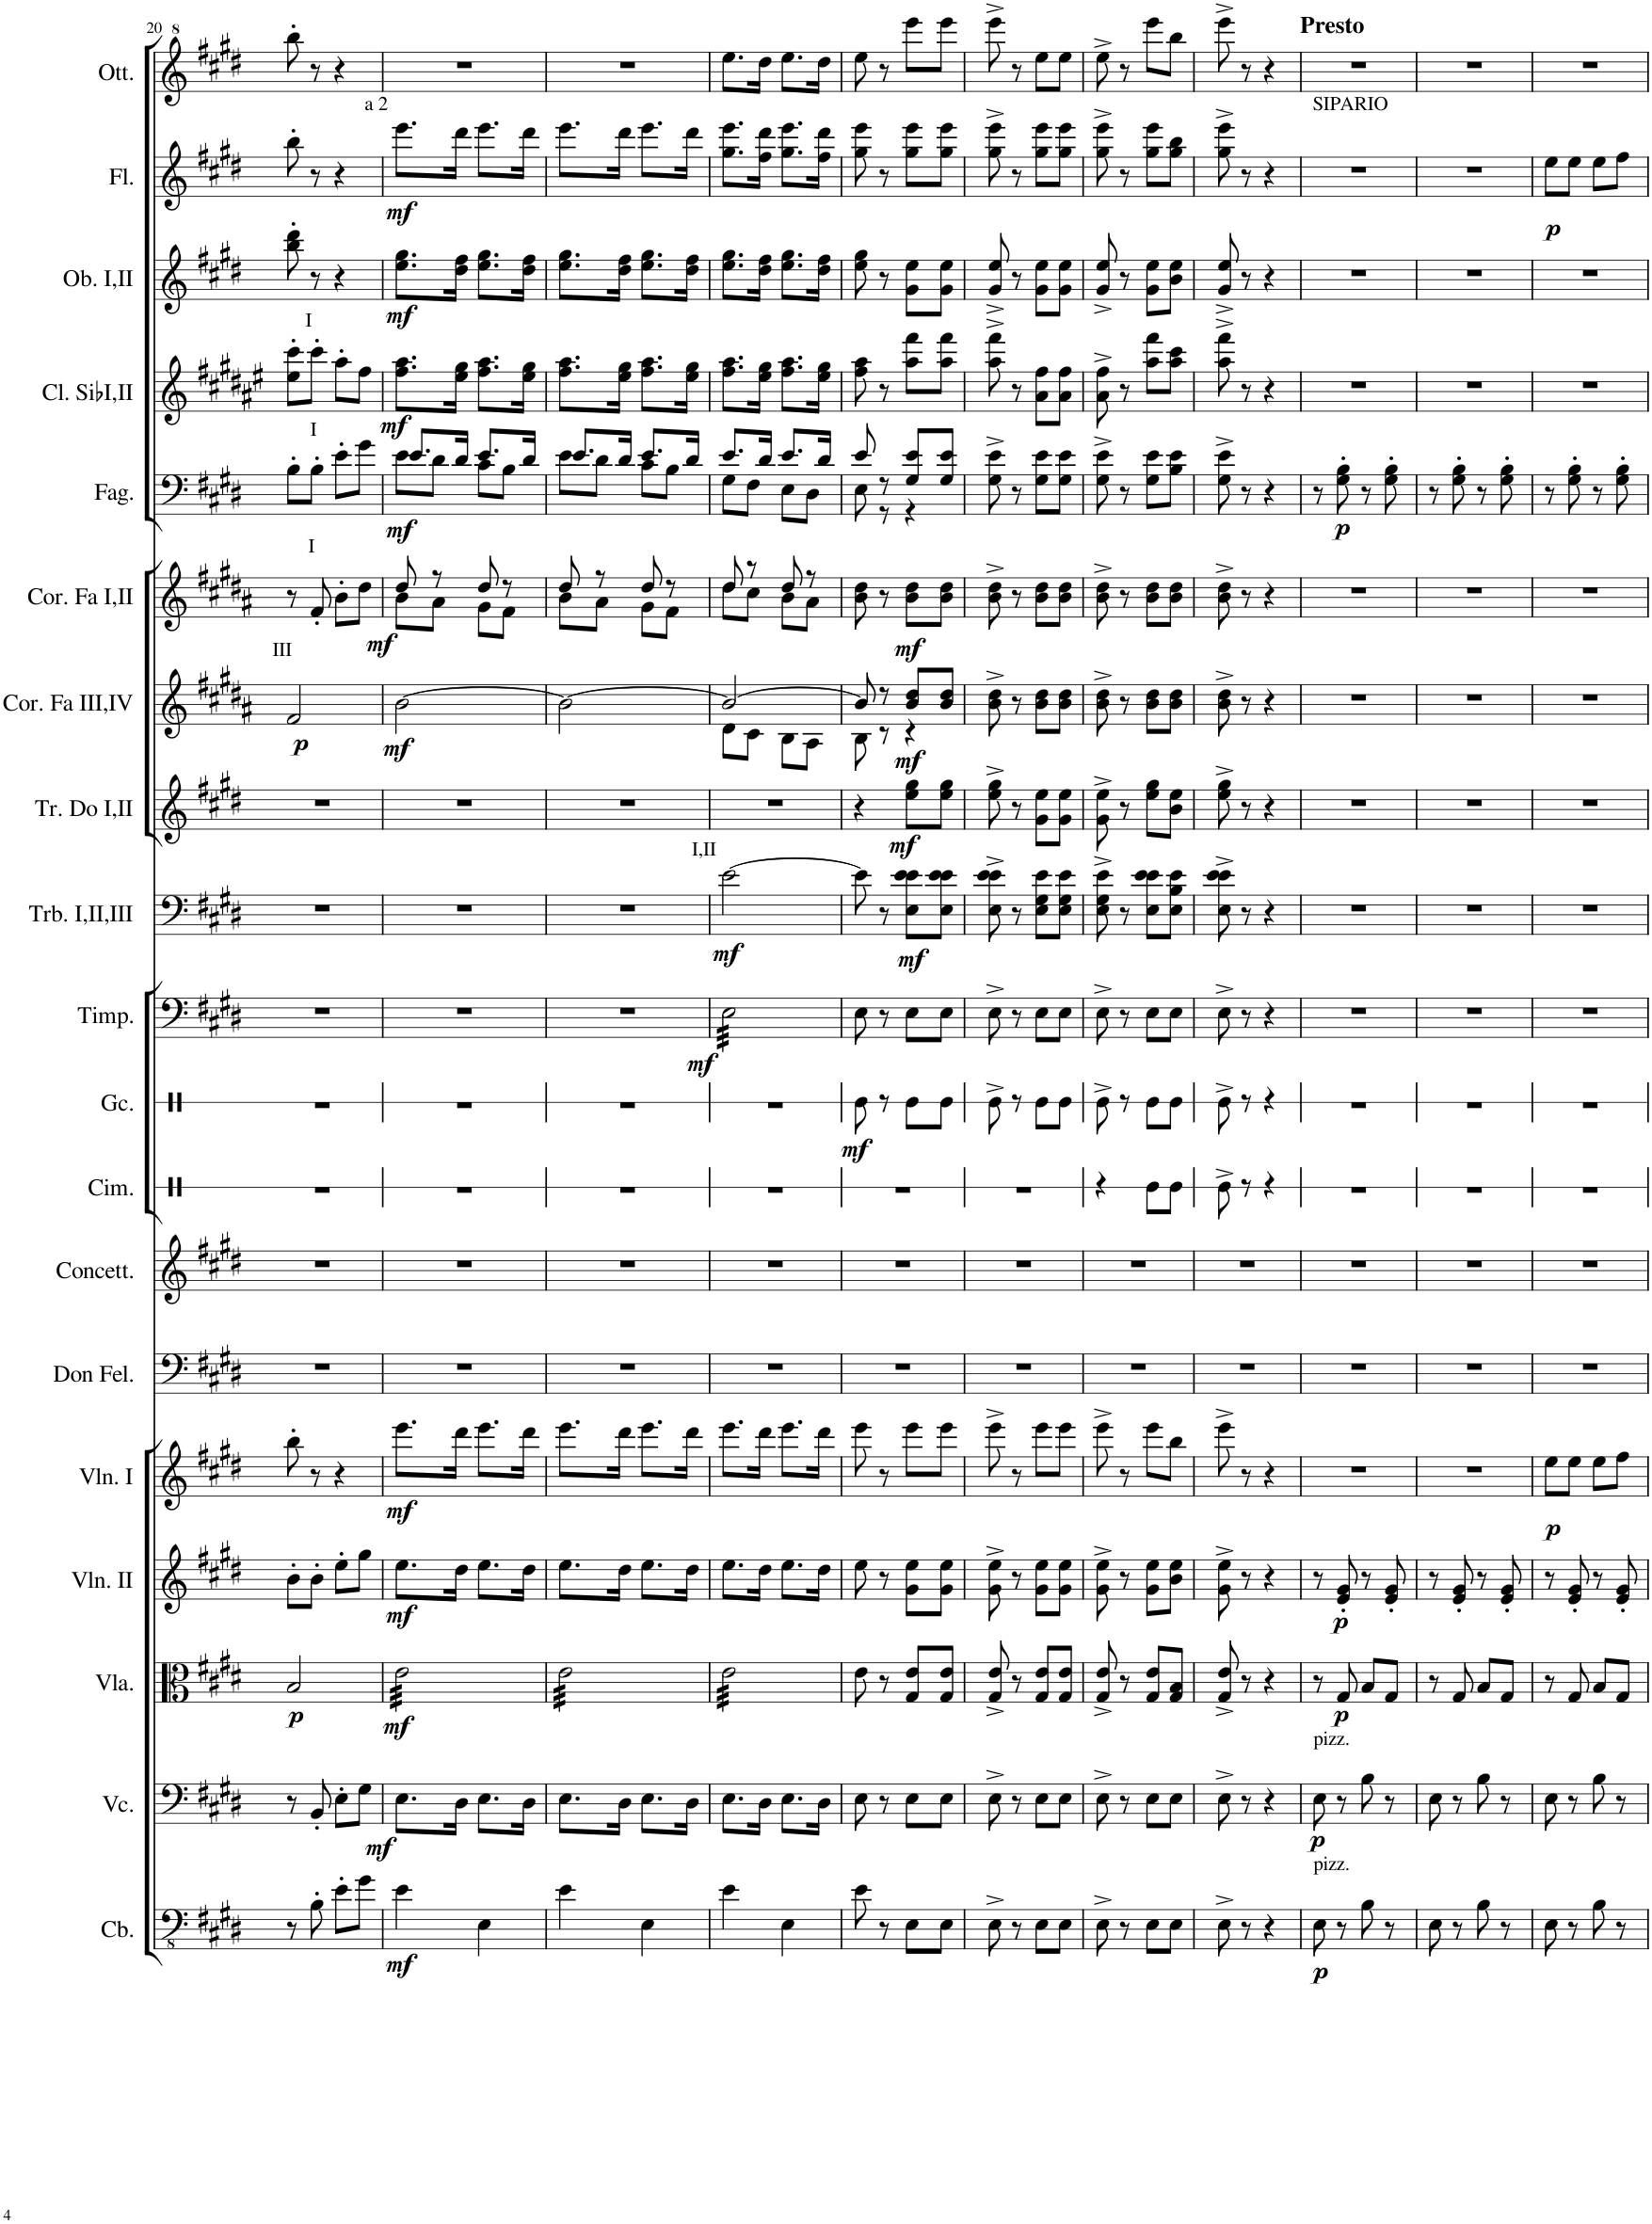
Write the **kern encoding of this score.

**kern	**dynam	**kern	**dynam	**kern	**dynam	**kern	**dynam	**kern	**dynam	**kern	**kern	**kern	**kern	**dynam	**kern	**dynam	**kern	**dynam	**kern	**dynam	**kern	**dynam	**kern	**dynam	**kern	**dynam	**kern	**dynam	**kern	**dynam	**kern	**dynam	**kern
*part19	*part19	*part18	*part18	*part17	*part17	*part16	*part16	*part15	*part15	*part14	*part13	*part12	*part11	*part11	*part10	*part10	*part9	*part9	*part8	*part8	*part7	*part7	*part6	*part6	*part5	*part5	*part4	*part4	*part3	*part3	*part2	*part2	*part1
*staff19	*staff19	*staff18	*staff18	*staff17	*staff17	*staff16	*staff16	*staff15	*staff15	*staff14	*staff13	*staff12	*staff11	*staff11	*staff10	*staff10	*staff9	*staff9	*staff8	*staff8	*staff7	*staff7	*staff6	*staff6	*staff5	*staff5	*staff4	*staff4	*staff3	*staff3	*staff2	*staff2	*staff1
*I"Contrabbasso	*	*I"Violoncello	*	*I"Viola	*	*I"Violino II	*	*I"Violino I	*	*I"Don Felice	*I"Concettina	*I"Cimbali	*I"Grancassa	*	*I"Timpani	*	*I"Trombone I,II,III	*	*I"Tromba in Do I,II	*	*I"Corno in Fa III,IV	*	*I"Corno in Fa I,II	*	*I"Fagotto I,II	*	*I"Clarinetto in Sib I,II	*	*I"Oboe I,II	*	*I"Flauto	*	*I"Ottavino
*I'Cb.	*	*I'Vc.	*	*I'Vla.	*	*I'Vln. II	*	*I'Vln. I	*	*I'Don Fel.	*I'Concett.	*I'Cim.	*I'Gc.	*	*I'Timp.	*	*I'Trb. I,II,III	*	*I'Tr. Do I,II	*	*I'Cor. Fa III,IV	*	*I'Cor. Fa I,II	*	*I'Fag.	*	*I'Cl. SibI,II	*	*I'Ob. I,II	*	*I'Fl.	*	*I'Ott.
!!LO:PB:g=z
*clefFv4	*	*clefF4	*	*clefC3	*	*clefG2	*	*clefG2	*	*clefF4	*clefG2	*clefX	*clefX	*	*clefF4	*	*clefF4	*	*clefG2	*	*clefG2	*	*clefG2	*	*clefF4	*	*clefG2	*	*clefG2	*	*clefG2	*	*clefG^2
*	*	*	*	*	*	*	*	*	*	*	*	*	*	*	*	*	*	*	*	*	*Trd4c7	*	*Trd4c7	*	*	*	*Trd1c2	*	*	*	*	*	*Trd-7c-12
*k[f#c#g#d#]	*	*k[f#c#g#d#]	*	*k[f#c#g#d#]	*	*k[f#c#g#d#]	*	*k[f#c#g#d#]	*	*k[f#c#g#d#]	*k[f#c#g#d#]	*k[]	*k[]	*	*k[f#c#g#d#]	*	*k[f#c#g#d#]	*	*k[f#c#g#d#]	*	*k[f#c#g#d#a#]	*	*k[f#c#g#d#a#]	*	*k[f#c#g#d#]	*	*k[f#c#g#d#a#e#]	*	*k[f#c#g#d#]	*	*k[f#c#g#d#]	*	*k[f#c#g#d#]
*M2/4	*	*M2/4	*	*M2/4	*	*M2/4	*	*M2/4	*	*M2/4	*M2/4	*M2/4	*M2/4	*	*M2/4	*	*M2/4	*	*M2/4	*	*M2/4	*	*M2/4	*	*M2/4	*	*M2/4	*	*M2/4	*	*M2/4	*	*M2/4
=20	=20	=20	=20	=20	=20	=20	=20	=20	=20	=20	=20	=20	=20	=20	=20	=20	=20	=20	=20	=20	=20	=20	=20	=20	=20	=20	=20	=20	=20	=20	=20	=20	=20
!	!	!	!	!	!	!	!	!	!	!	!	!	!	!	!	!	!	!	!	!	!LO:TX:a:t=III	!	!	!	!	!	!	!	!	!	!	!	!
!	!	!	!	!	!LO:DY:b	!	!	!	!	!	!	!	!	!	!	!	!	!	!	!	!	!LO:DY:b	!	!	!	!	!	!	!	!	!	!	!
8r	.	8r	.	2B/	p	8b'\L	.	8bb'\	.	2r	2r	2r	2r	.	2r	.	2r	.	2r	.	2f#/	p	8r	.	8B'\L	.	8ee#\' 8ccc#\'L	.	8bb\' 8ddd#\'	.	8bb'\	.	8bbb'\
!	!	!	!	!	!	!	!	!	!	!	!	!	!	!	!	!	!	!	!	!	!	!	!	!	!	!	!LO:TX:a:t=I	!	!	!	!	!	!
!	!	!	!	!	!	!	!	!	!	!	!	!	!	!	!	!	!	!	!	!	!	!	!	!	!LO:TX:a:t=I	!	!	!	!	!	!	!	!
!	!	!	!	!	!	!	!	!	!	!	!	!	!	!	!	!	!	!	!	!	!	!	!LO:TX:a:t=I	!	!	!	!	!	!	!	!	!	!
8BB'\	.	8BB'/	.	.	.	8b'\J	.	8r	.	.	.	.	.	.	.	.	.	.	.	.	.	.	8f#'/	.	8B'\J	.	8ccc#'\J	.	8r	.	8r	.	8r
8E'\L	.	8E'\L	.	.	.	8ee'\L	.	4r	.	.	.	.	.	.	.	.	.	.	.	.	.	.	8b'\L	.	8e'\L	.	8aa#'\L	.	4r	.	4r	.	4r
8G#\J	.	8G#\J	.	.	.	8gg#\J	.	.	.	.	.	.	.	.	.	.	.	.	.	.	.	.	8dd#\J	.	8g#\J	.	8ff#\J	.	.	.	.	.	.
=21	=21	=21	=21	=21	=21	=21	=21	=21	=21	=21	=21	=21	=21	=21	=21	=21	=21	=21	=21	=21	=21	=21	=21	=21	=21	=21	=21	=21	=21	=21	=21	=21	=21
*	*	*	*	*	*	*	*	*	*	*	*	*	*	*	*	*	*	*	*	*	*	*	*^	*	*^	*	*	*	*	*	*	*	*
!	!	!	!	!	!	!	!	!	!	!	!	!	!	!	!	!	!	!	!	!	!	!	!	!	!	!	!	!	!	!	!	!	!LO:TX:a:t=a 2	!	!
!	!LO:DY:b	!	!LO:DY:b	!	!LO:DY:b	!	!LO:DY:b	!	!LO:DY:b	!	!	!	!	!	!	!	!	!	!	!	!	!LO:DY:b	!	!	!LO:DY:b	!	!	!LO:DY:b	!	!LO:DY:b	!	!LO:DY:b	!	!LO:DY:b	!
*	*	*	*	*tremolo	*	*	*	*	*	*	*	*	*	*	*	*	*	*	*	*	*	*	*	*	*	*	*	*	*	*	*	*	*	*	*
4E\	mf	8.E\L	mf	32e\LLL	mf	8.ee\L	mf	8.eee\L	mf	2r	2r	2r	2r	.	2r	.	2r	.	2r	.	[2b\	mf	8dd#/	8b\L	mf	8.e/L	8e\L	mf	8.ff#\ 8.aa#\L	mf	8.ee\ 8.gg#\L	mf	8.eee\L	mf	2r
.	.	.	.	32e\	.	.	.	.	.	.	.	.	.	.	.	.	.	.	.	.	.	.	.	.	.	.	.	.	.	.	.	.	.	.	.
.	.	.	.	32e\	.	.	.	.	.	.	.	.	.	.	.	.	.	.	.	.	.	.	.	.	.	.	.	.	.	.	.	.	.	.	.
.	.	.	.	32e\	.	.	.	.	.	.	.	.	.	.	.	.	.	.	.	.	.	.	.	.	.	.	.	.	.	.	.	.	.	.	.
.	.	.	.	32e\	.	.	.	.	.	.	.	.	.	.	.	.	.	.	.	.	.	.	8r	8a#\J	.	.	8d#\J	.	.	.	.	.	.	.	.
.	.	.	.	32e\	.	.	.	.	.	.	.	.	.	.	.	.	.	.	.	.	.	.	.	.	.	.	.	.	.	.	.	.	.	.	.
.	.	16D#\Jk	.	32e\	.	16dd#\Jk	.	16ddd#\Jk	.	.	.	.	.	.	.	.	.	.	.	.	.	.	.	.	.	16d#/Jk	.	.	16ee#\ 16gg#\Jk	.	16dd#\ 16ff#\Jk	.	16ddd#\Jk	.	.
.	.	.	.	32e\	.	.	.	.	.	.	.	.	.	.	.	.	.	.	.	.	.	.	.	.	.	.	.	.	.	.	.	.	.	.	.
4EE\	.	8.E\L	.	32e\	.	8.ee\L	.	8.eee\L	.	.	.	.	.	.	.	.	.	.	.	.	.	.	8dd#/	8g#\L	.	8.e/L	8c#\L	.	8.ff#\ 8.aa#\L	.	8.ee\ 8.gg#\L	.	8.eee\L	.	.
.	.	.	.	32e\	.	.	.	.	.	.	.	.	.	.	.	.	.	.	.	.	.	.	.	.	.	.	.	.	.	.	.	.	.	.	.
.	.	.	.	32e\	.	.	.	.	.	.	.	.	.	.	.	.	.	.	.	.	.	.	.	.	.	.	.	.	.	.	.	.	.	.	.
.	.	.	.	32e\	.	.	.	.	.	.	.	.	.	.	.	.	.	.	.	.	.	.	.	.	.	.	.	.	.	.	.	.	.	.	.
.	.	.	.	32e\	.	.	.	.	.	.	.	.	.	.	.	.	.	.	.	.	.	.	8r	8f#\J	.	.	8B\J	.	.	.	.	.	.	.	.
.	.	.	.	32e\	.	.	.	.	.	.	.	.	.	.	.	.	.	.	.	.	.	.	.	.	.	.	.	.	.	.	.	.	.	.	.
.	.	16D#\Jk	.	32e\	.	16dd#\Jk	.	16ddd#\Jk	.	.	.	.	.	.	.	.	.	.	.	.	.	.	.	.	.	16d#/Jk	.	.	16ee#\ 16gg#\Jk	.	16dd#\ 16ff#\Jk	.	16ddd#\Jk	.	.
.	.	.	.	32e\JJJ	.	.	.	.	.	.	.	.	.	.	.	.	.	.	.	.	.	.	.	.	.	.	.	.	.	.	.	.	.	.	.
=22	=22	=22	=22	=22	=22	=22	=22	=22	=22	=22	=22	=22	=22	=22	=22	=22	=22	=22	=22	=22	=22	=22	=22	=22	=22	=22	=22	=22	=22	=22	=22	=22	=22	=22	=22
4E\	.	8.E\L	.	32e\LLL	.	8.ee\L	.	8.eee\L	.	2r	2r	2r	2r	.	2r	.	2r	.	2r	.	2b\_	.	8dd#/	8b\L	.	8.e/L	8e\L	.	8.ff#\ 8.aa#\L	.	8.ee\ 8.gg#\L	.	8.eee\L	.	2r
.	.	.	.	32e\	.	.	.	.	.	.	.	.	.	.	.	.	.	.	.	.	.	.	.	.	.	.	.	.	.	.	.	.	.	.	.
.	.	.	.	32e\	.	.	.	.	.	.	.	.	.	.	.	.	.	.	.	.	.	.	.	.	.	.	.	.	.	.	.	.	.	.	.
.	.	.	.	32e\	.	.	.	.	.	.	.	.	.	.	.	.	.	.	.	.	.	.	.	.	.	.	.	.	.	.	.	.	.	.	.
.	.	.	.	32e\	.	.	.	.	.	.	.	.	.	.	.	.	.	.	.	.	.	.	8r	8a#\J	.	.	8d#\J	.	.	.	.	.	.	.	.
.	.	.	.	32e\	.	.	.	.	.	.	.	.	.	.	.	.	.	.	.	.	.	.	.	.	.	.	.	.	.	.	.	.	.	.	.
.	.	16D#\Jk	.	32e\	.	16dd#\Jk	.	16ddd#\Jk	.	.	.	.	.	.	.	.	.	.	.	.	.	.	.	.	.	16d#/Jk	.	.	16ee#\ 16gg#\Jk	.	16dd#\ 16ff#\Jk	.	16ddd#\Jk	.	.
.	.	.	.	32e\	.	.	.	.	.	.	.	.	.	.	.	.	.	.	.	.	.	.	.	.	.	.	.	.	.	.	.	.	.	.	.
4EE\	.	8.E\L	.	32e\	.	8.ee\L	.	8.eee\L	.	.	.	.	.	.	.	.	.	.	.	.	.	.	8dd#/	8g#\L	.	8.e/L	8c#\L	.	8.ff#\ 8.aa#\L	.	8.ee\ 8.gg#\L	.	8.eee\L	.	.
.	.	.	.	32e\	.	.	.	.	.	.	.	.	.	.	.	.	.	.	.	.	.	.	.	.	.	.	.	.	.	.	.	.	.	.	.
.	.	.	.	32e\	.	.	.	.	.	.	.	.	.	.	.	.	.	.	.	.	.	.	.	.	.	.	.	.	.	.	.	.	.	.	.
.	.	.	.	32e\	.	.	.	.	.	.	.	.	.	.	.	.	.	.	.	.	.	.	.	.	.	.	.	.	.	.	.	.	.	.	.
.	.	.	.	32e\	.	.	.	.	.	.	.	.	.	.	.	.	.	.	.	.	.	.	8r	8f#\J	.	.	8B\J	.	.	.	.	.	.	.	.
.	.	.	.	32e\	.	.	.	.	.	.	.	.	.	.	.	.	.	.	.	.	.	.	.	.	.	.	.	.	.	.	.	.	.	.	.
.	.	16D#\Jk	.	32e\	.	16dd#\Jk	.	16ddd#\Jk	.	.	.	.	.	.	.	.	.	.	.	.	.	.	.	.	.	16d#/Jk	.	.	16ee#\ 16gg#\Jk	.	16dd#\ 16ff#\Jk	.	16ddd#\Jk	.	.
.	.	.	.	32e\JJJ	.	.	.	.	.	.	.	.	.	.	.	.	.	.	.	.	.	.	.	.	.	.	.	.	.	.	.	.	.	.	.
=23	=23	=23	=23	=23	=23	=23	=23	=23	=23	=23	=23	=23	=23	=23	=23	=23	=23	=23	=23	=23	=23	=23	=23	=23	=23	=23	=23	=23	=23	=23	=23	=23	=23	=23	=23
*	*	*	*	*	*	*	*	*	*	*	*	*	*	*	*	*	*	*	*	*	*^	*	*	*	*	*	*	*	*	*	*	*	*	*	*
!	!	!	!	!	!	!	!	!	!	!	!	!	!	!	!	!	!LO:TX:a:t=I,II	!	!	!	!	!	!	!	!	!	!	!	!	!	!	!	!	!	!	!
!	!	!	!	!	!	!	!	!	!	!	!	!	!	!	!	!LO:DY:b	!	!LO:DY:b	!	!	!	!	!	!	!	!	!	!	!	!	!	!	!	!	!	!
*	*	*	*	*	*	*	*	*	*	*	*	*	*	*	*tremolo	*	*	*	*	*	*	*	*	*	*	*	*	*	*	*	*	*	*	*	*	*
4E\	.	8.E\L	.	32e\LLL	.	8.ee\L	.	8.eee\L	.	2r	2r	2r	2r	.	32E\LLL	mf	[2e\	mf	2r	.	2b/_	8d#\L	.	8dd#/	8dd#\L	.	8.e/L	8G#\L	.	8.ff#\ 8.aa#\L	.	8.ee\ 8.gg#\L	.	8.gg#\ 8.eee\L	.	8.eee\L
.	.	.	.	32e\	.	.	.	.	.	.	.	.	.	.	32E\	.	.	.	.	.	.	.	.	.	.	.	.	.	.	.	.	.	.	.	.	.
.	.	.	.	32e\	.	.	.	.	.	.	.	.	.	.	32E\	.	.	.	.	.	.	.	.	.	.	.	.	.	.	.	.	.	.	.	.	.
.	.	.	.	32e\	.	.	.	.	.	.	.	.	.	.	32E\	.	.	.	.	.	.	.	.	.	.	.	.	.	.	.	.	.	.	.	.	.
.	.	.	.	32e\	.	.	.	.	.	.	.	.	.	.	32E\	.	.	.	.	.	.	8c#\J	.	8r	8cc#\J	.	.	8F#\J	.	.	.	.	.	.	.	.
.	.	.	.	32e\	.	.	.	.	.	.	.	.	.	.	32E\	.	.	.	.	.	.	.	.	.	.	.	.	.	.	.	.	.	.	.	.	.
.	.	16D#\Jk	.	32e\	.	16dd#\Jk	.	16ddd#\Jk	.	.	.	.	.	.	32E\	.	.	.	.	.	.	.	.	.	.	.	16d#/Jk	.	.	16ee#\ 16gg#\Jk	.	16dd#\ 16ff#\Jk	.	16ff#\ 16ddd#\Jk	.	16ddd#\Jk
.	.	.	.	32e\	.	.	.	.	.	.	.	.	.	.	32E\	.	.	.	.	.	.	.	.	.	.	.	.	.	.	.	.	.	.	.	.	.
4EE\	.	8.E\L	.	32e\	.	8.ee\L	.	8.eee\L	.	.	.	.	.	.	32E\	.	.	.	.	.	.	8B\L	.	8dd#/	8b\L	.	8.e/L	8E\L	.	8.ff#\ 8.aa#\L	.	8.ee\ 8.gg#\L	.	8.gg#\ 8.eee\L	.	8.eee\L
.	.	.	.	32e\	.	.	.	.	.	.	.	.	.	.	32E\	.	.	.	.	.	.	.	.	.	.	.	.	.	.	.	.	.	.	.	.	.
.	.	.	.	32e\	.	.	.	.	.	.	.	.	.	.	32E\	.	.	.	.	.	.	.	.	.	.	.	.	.	.	.	.	.	.	.	.	.
.	.	.	.	32e\	.	.	.	.	.	.	.	.	.	.	32E\	.	.	.	.	.	.	.	.	.	.	.	.	.	.	.	.	.	.	.	.	.
.	.	.	.	32e\	.	.	.	.	.	.	.	.	.	.	32E\	.	.	.	.	.	.	8A#\J	.	8r	8a#\J	.	.	8D#\J	.	.	.	.	.	.	.	.
.	.	.	.	32e\	.	.	.	.	.	.	.	.	.	.	32E\	.	.	.	.	.	.	.	.	.	.	.	.	.	.	.	.	.	.	.	.	.
.	.	16D#\Jk	.	32e\	.	16dd#\Jk	.	16ddd#\Jk	.	.	.	.	.	.	32E\	.	.	.	.	.	.	.	.	.	.	.	16d#/Jk	.	.	16ee#\ 16gg#\Jk	.	16dd#\ 16ff#\Jk	.	16ff#\ 16ddd#\Jk	.	16ddd#\Jk
.	.	.	.	32e\JJJ	.	.	.	.	.	.	.	.	.	.	32E\JJJ	.	.	.	.	.	.	.	.	.	.	.	.	.	.	.	.	.	.	.	.	.
*	*	*	*	*	*	*	*	*	*	*	*	*	*	*	*Xtremolo	*	*	*	*	*	*	*	*	*	*	*	*	*	*	*	*	*	*	*	*	*
*	*	*	*	*Xtremolo	*	*	*	*	*	*	*	*	*	*	*	*	*	*	*	*	*	*	*	*	*	*	*	*	*	*	*	*	*	*	*	*
*	*	*	*	*	*	*	*	*	*	*	*	*	*	*	*	*	*	*	*	*	*	*	*	*v	*v	*	*	*	*	*	*	*	*	*	*	*
=24	=24	=24	=24	=24	=24	=24	=24	=24	=24	=24	=24	=24	=24	=24	=24	=24	=24	=24	=24	=24	=24	=24	=24	=24	=24	=24	=24	=24	=24	=24	=24	=24	=24	=24	=24
!	!	!	!	!	!	!	!	!	!	!	!	!	!	!LO:DY:b	!	!	!	!	!	!	!	!	!	!	!	!	!	!	!	!	!	!	!	!	!
8E\	.	8E\	.	8e\	.	8ee\	.	8eee\	.	2r	2r	2r	8Re\	mf	8E\	.	8e\]	.	4r	.	8b/]	8B\	.	8b\ 8dd#\	.	8e/	8E\	.	8ff#\ 8aa#\	.	8ee\ 8gg#\	.	8gg#\ 8eee\	.	8eee\
8r	.	8r	.	8r	.	8r	.	8r	.	.	.	.	8r	.	8r	.	8r	.	.	.	8r	8r	.	8r	.	8r	8r	.	8r	.	8r	.	8r	.	8r
!	!	!	!	!	!	!	!	!	!	!	!	!	!	!	!	!	!	!LO:DY:b	!	!LO:DY:b	!	!	!LO:DY:b	!	!LO:DY:b	!	!	!	!	!	!	!	!	!	!
8EE\L	.	8E\L	.	8G#/ 8e/L	.	8g#\ 8ee\L	.	8eee\L	.	.	.	.	8Re\L	.	8E\L	.	8E\ 8e\ 8e\L	mf	8ee\ 8gg#\L	mf	8b/ 8dd#/L	4r	mf	8b\ 8dd#\L	mf	8G#/ 8e/L	4r	.	8aa#\ 8fff#\L	.	8g#\ 8ee\L	.	8gg#\ 8eee\L	.	8eeee\L
8EE\J	.	8E\J	.	8G#/ 8e/J	.	8g#\ 8ee\J	.	8eee\J	.	.	.	.	8Re\J	.	8E\J	.	8E\ 8e\ 8e\J	.	8ee\ 8gg#\J	.	8b/ 8dd#/J	.	.	8b\ 8dd#\J	.	8G#/ 8e/J	.	.	8aa#\ 8fff#\J	.	8g#\ 8ee\J	.	8gg#\ 8eee\J	.	8eeee\J
*	*	*	*	*	*	*	*	*	*	*	*	*	*	*	*	*	*	*	*	*	*v	*v	*	*	*	*v	*v	*	*	*	*	*	*	*	*
=25	=25	=25	=25	=25	=25	=25	=25	=25	=25	=25	=25	=25	=25	=25	=25	=25	=25	=25	=25	=25	=25	=25	=25	=25	=25	=25	=25	=25	=25	=25	=25	=25	=25
8EE^\	.	8E^\	.	8G#/^ 8e/^	.	8g#\^ 8ee\^	.	8eee^\	.	2r	2r	2r	8Re^\	.	8E^\	.	8E\^ 8e\^ 8e\^	.	8ee\^ 8gg#\^	.	8b\^ 8dd#\^	.	8b\^ 8dd#\^	.	8G#\^ 8e\^	.	8aa#\^ 8fff#\^	.	8g#/^ 8ee/^	.	8gg#\^ 8eee\^	.	8eeee^\
8r	.	8r	.	8r	.	8r	.	8r	.	.	.	.	8r	.	8r	.	8r	.	8r	.	8r	.	8r	.	8r	.	8r	.	8r	.	8r	.	8r
8EE\L	.	8E\L	.	8G#/ 8e/L	.	8g#\ 8ee\L	.	8eee\L	.	.	.	.	8Re\L	.	8E\L	.	8E\ 8G#\ 8e\L	.	8g#\ 8ee\L	.	8b\ 8dd#\L	.	8b\ 8dd#\L	.	8G#\ 8e\L	.	8a#\ 8ff#\L	.	8g#\ 8ee\L	.	8gg#\ 8eee\L	.	8eee\L
8EE\J	.	8E\J	.	8G#/ 8e/J	.	8g#\ 8ee\J	.	8eee\J	.	.	.	.	8Re\J	.	8E\J	.	8E\ 8G#\ 8e\J	.	8g#\ 8ee\J	.	8b\ 8dd#\J	.	8b\ 8dd#\J	.	8G#\ 8e\J	.	8a#\ 8ff#\J	.	8g#\ 8ee\J	.	8gg#\ 8eee\J	.	8eee\J
=26	=26	=26	=26	=26	=26	=26	=26	=26	=26	=26	=26	=26	=26	=26	=26	=26	=26	=26	=26	=26	=26	=26	=26	=26	=26	=26	=26	=26	=26	=26	=26	=26	=26
8EE^\	.	8E^\	.	8G#/^ 8e/^	.	8g#\^ 8ee\^	.	8eee^\	.	2r	2r	4r	8Re^\	.	8E^\	.	8E\^ 8G#\^ 8e\^	.	8g#\^ 8ee\^	.	8b\^ 8dd#\^	.	8b\^ 8dd#\^	.	8G#\^ 8e\^	.	8a#\^ 8ff#\^	.	8g#/^ 8ee/^	.	8gg#\^ 8eee\^	.	8eee^\
8r	.	8r	.	8r	.	8r	.	8r	.	.	.	.	8r	.	8r	.	8r	.	8r	.	8r	.	8r	.	8r	.	8r	.	8r	.	8r	.	8r
8EE\L	.	8E\L	.	8G#/ 8e/L	.	8g#\ 8ee\L	.	8eee\L	.	.	.	8Re\L	8Re\L	.	8E\L	.	8E\ 8e\ 8e\L	.	8ee\ 8gg#\L	.	8b\ 8dd#\L	.	8b\ 8dd#\L	.	8G#\ 8e\L	.	8aa#\ 8fff#\L	.	8g#\ 8ee\L	.	8gg#\ 8eee\L	.	8eeee\L
8EE\J	.	8E\J	.	8G#/ 8B/J	.	8b\ 8ee\J	.	8bb\J	.	.	.	8Re\J	8Re\J	.	8E\J	.	8E\ 8B\ 8e\J	.	8b\ 8ee\J	.	8b\ 8dd#\J	.	8b\ 8dd#\J	.	8B\ 8e\J	.	8aa#\ 8ccc#\J	.	8b\ 8ee\J	.	8gg#\ 8bb\J	.	8bbb\J
=27	=27	=27	=27	=27	=27	=27	=27	=27	=27	=27	=27	=27	=27	=27	=27	=27	=27	=27	=27	=27	=27	=27	=27	=27	=27	=27	=27	=27	=27	=27	=27	=27	=27
8EE^\	.	8E^\	.	8G#/^ 8e/^	.	8g#\^ 8ee\^	.	8eee^\	.	2r	2r	8Re^\	8Re^\	.	8E^\	.	8E\^ 8e\^ 8e\^	.	8ee\^ 8gg#\^	.	8b\^ 8dd#\^	.	8b\^ 8dd#\^	.	8G#\^ 8e\^	.	8aa#\^ 8fff#\^	.	8g#/^ 8ee/^	.	8gg#\^ 8eee\^	.	8eeee^\
8r	.	8r	.	8r	.	8r	.	8r	.	.	.	8r	8r	.	8r	.	8r	.	8r	.	8r	.	8r	.	8r	.	8r	.	8r	.	8r	.	8r
4r	.	4r	.	4r	.	4r	.	4r	.	.	.	4r	4r	.	4r	.	4r	.	4r	.	4r	.	4r	.	4r	.	4r	.	4r	.	4r	.	4r
=28	=28	=28	=28	=28	=28	=28	=28	=28	=28	=28	=28	=28	=28	=28	=28	=28	=28	=28	=28	=28	=28	=28	=28	=28	=28	=28	=28	=28	=28	=28	=28	=28	=28
!	!	!	!	!	!	!	!	!	!	!	!	!	!	!	!	!	!	!	!	!	!	!	!	!	!	!	!	!	!	!	!	!	!LO:TX:b:t=SIPARIO
!	!	!	!	!	!	!	!	!	!	!	!	!	!	!	!	!	!	!	!	!	!	!	!	!	!	!	!	!	!	!	!	!	!LO:TX:a:B:t=Presto
!	!	!LO:TX:a:t=pizz.	!	!	!	!	!	!	!	!	!	!	!	!	!	!	!	!	!	!	!	!	!	!	!	!	!	!	!	!	!	!	!
!LO:TX:a:t=pizz.	!	!	!	!	!	!	!	!	!	!	!	!	!	!	!	!	!	!	!	!	!	!	!	!	!	!	!	!	!	!	!	!	!
!	!LO:DY:b	!	!LO:DY:b	!	!	!	!	!	!	!	!	!	!	!	!	!	!	!	!	!	!	!	!	!	!	!	!	!	!	!	!	!	!
8EE\	p	8E\	p	8r	.	8r	.	2r	.	2r	2r	2r	2r	.	2r	.	2r	.	2r	.	2r	.	2r	.	8r	.	2r	.	2r	.	2r	.	2r
!	!	!	!	!	!LO:DY:b	!	!LO:DY:b	!	!	!	!	!	!	!	!	!	!	!	!	!	!	!	!	!	!	!LO:DY:b	!	!	!	!	!	!	!
8r	.	8r	.	8G#/	p	8e/' 8g#/'	p	.	.	.	.	.	.	.	.	.	.	.	.	.	.	.	.	.	8G#\' 8B\'	p	.	.	.	.	.	.	.
8BB\	.	8B\	.	8B/L	.	8r	.	.	.	.	.	.	.	.	.	.	.	.	.	.	.	.	.	.	8r	.	.	.	.	.	.	.	.
8r	.	8r	.	8G#/J	.	8e/' 8g#/'	.	.	.	.	.	.	.	.	.	.	.	.	.	.	.	.	.	.	8G#\' 8B\'	.	.	.	.	.	.	.	.
=29	=29	=29	=29	=29	=29	=29	=29	=29	=29	=29	=29	=29	=29	=29	=29	=29	=29	=29	=29	=29	=29	=29	=29	=29	=29	=29	=29	=29	=29	=29	=29	=29	=29
8EE\	.	8E\	.	8r	.	8r	.	2r	.	2r	2r	2r	2r	.	2r	.	2r	.	2r	.	2r	.	2r	.	8r	.	2r	.	2r	.	2r	.	2r
8r	.	8r	.	8G#/	.	8e/' 8g#/'	.	.	.	.	.	.	.	.	.	.	.	.	.	.	.	.	.	.	8G#\' 8B\'	.	.	.	.	.	.	.	.
8BB\	.	8B\	.	8B/L	.	8r	.	.	.	.	.	.	.	.	.	.	.	.	.	.	.	.	.	.	8r	.	.	.	.	.	.	.	.
8r	.	8r	.	8G#/J	.	8e/' 8g#/'	.	.	.	.	.	.	.	.	.	.	.	.	.	.	.	.	.	.	8G#\' 8B\'	.	.	.	.	.	.	.	.
=30	=30	=30	=30	=30	=30	=30	=30	=30	=30	=30	=30	=30	=30	=30	=30	=30	=30	=30	=30	=30	=30	=30	=30	=30	=30	=30	=30	=30	=30	=30	=30	=30	=30
!	!	!	!	!	!	!	!	!	!LO:DY:b	!	!	!	!	!	!	!	!	!	!	!	!	!	!	!	!	!	!	!	!	!	!	!LO:DY:b	!
8EE\	.	8E\	.	8r	.	8r	.	8ee\L	p	2r	2r	2r	2r	.	2r	.	2r	.	2r	.	2r	.	2r	.	8r	.	2r	.	2r	.	8ee\L	p	2r
8r	.	8r	.	8G#/	.	8e/' 8g#/'	.	8ee\J	.	.	.	.	.	.	.	.	.	.	.	.	.	.	.	.	8G#\' 8B\'	.	.	.	.	.	8ee\J	.	.
8BB\	.	8B\	.	8B/L	.	8r	.	8ee\L	.	.	.	.	.	.	.	.	.	.	.	.	.	.	.	.	8r	.	.	.	.	.	8ee\L	.	.
8r	.	8r	.	8G#/J	.	8e/' 8g#/'	.	8ff#\J	.	.	.	.	.	.	.	.	.	.	.	.	.	.	.	.	8G#\' 8B\'	.	.	.	.	.	8ff#\J	.	.
=	=	=	=	=	=	=	=	=	=	=	=	=	=	=	=	=	=	=	=	=	=	=	=	=	=	=	=	=	=	=	=	=	=
*-	*-	*-	*-	*-	*-	*-	*-	*-	*-	*-	*-	*-	*-	*-	*-	*-	*-	*-	*-	*-	*-	*-	*-	*-	*-	*-	*-	*-	*-	*-	*-	*-	*-
